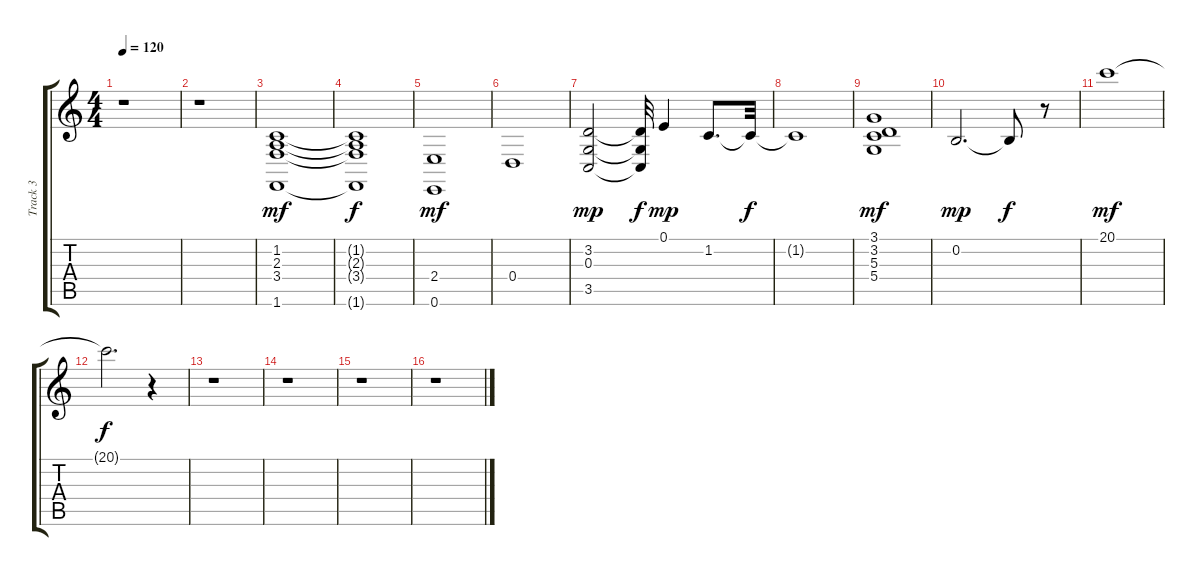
\track ("Track 3" "Track 3") {instrument stringensemble2}
\staff {score tabs}
\tuning (E4 B3 G3 D3 A2 E2) {hide}
\ts (4 4)
\tempo 120
\clef g2
\ks c
r.1{dy mf} |
r.1 |
(1.2 2.3 3.4 1.6).1 |
(1.2{t} 2.3{t} 3.4{t} 1.6{t}).1{dy f} |
(2.4 0.6).1{dy mf} |
0.4.1 |
(3.2 0.3 3.5).2{dy mp} (3.2{t} 0.3{t} 3.5{t}).32{dy f} 0.1.4{dy mp} 1.2.8{d} 1.2{t}.32{dy f} |
1.2{t}.1 |
(3.1 3.2 5.3 5.4).1{dy mf} |
0.2.2{d dy mp} 0.2{t}.8{dy f} r.8 |
20.1.1{dy mf} |
20.1{t}.2{d dy f} r.4 |
r.1 |
r.1 |
r.1 |
r.1
